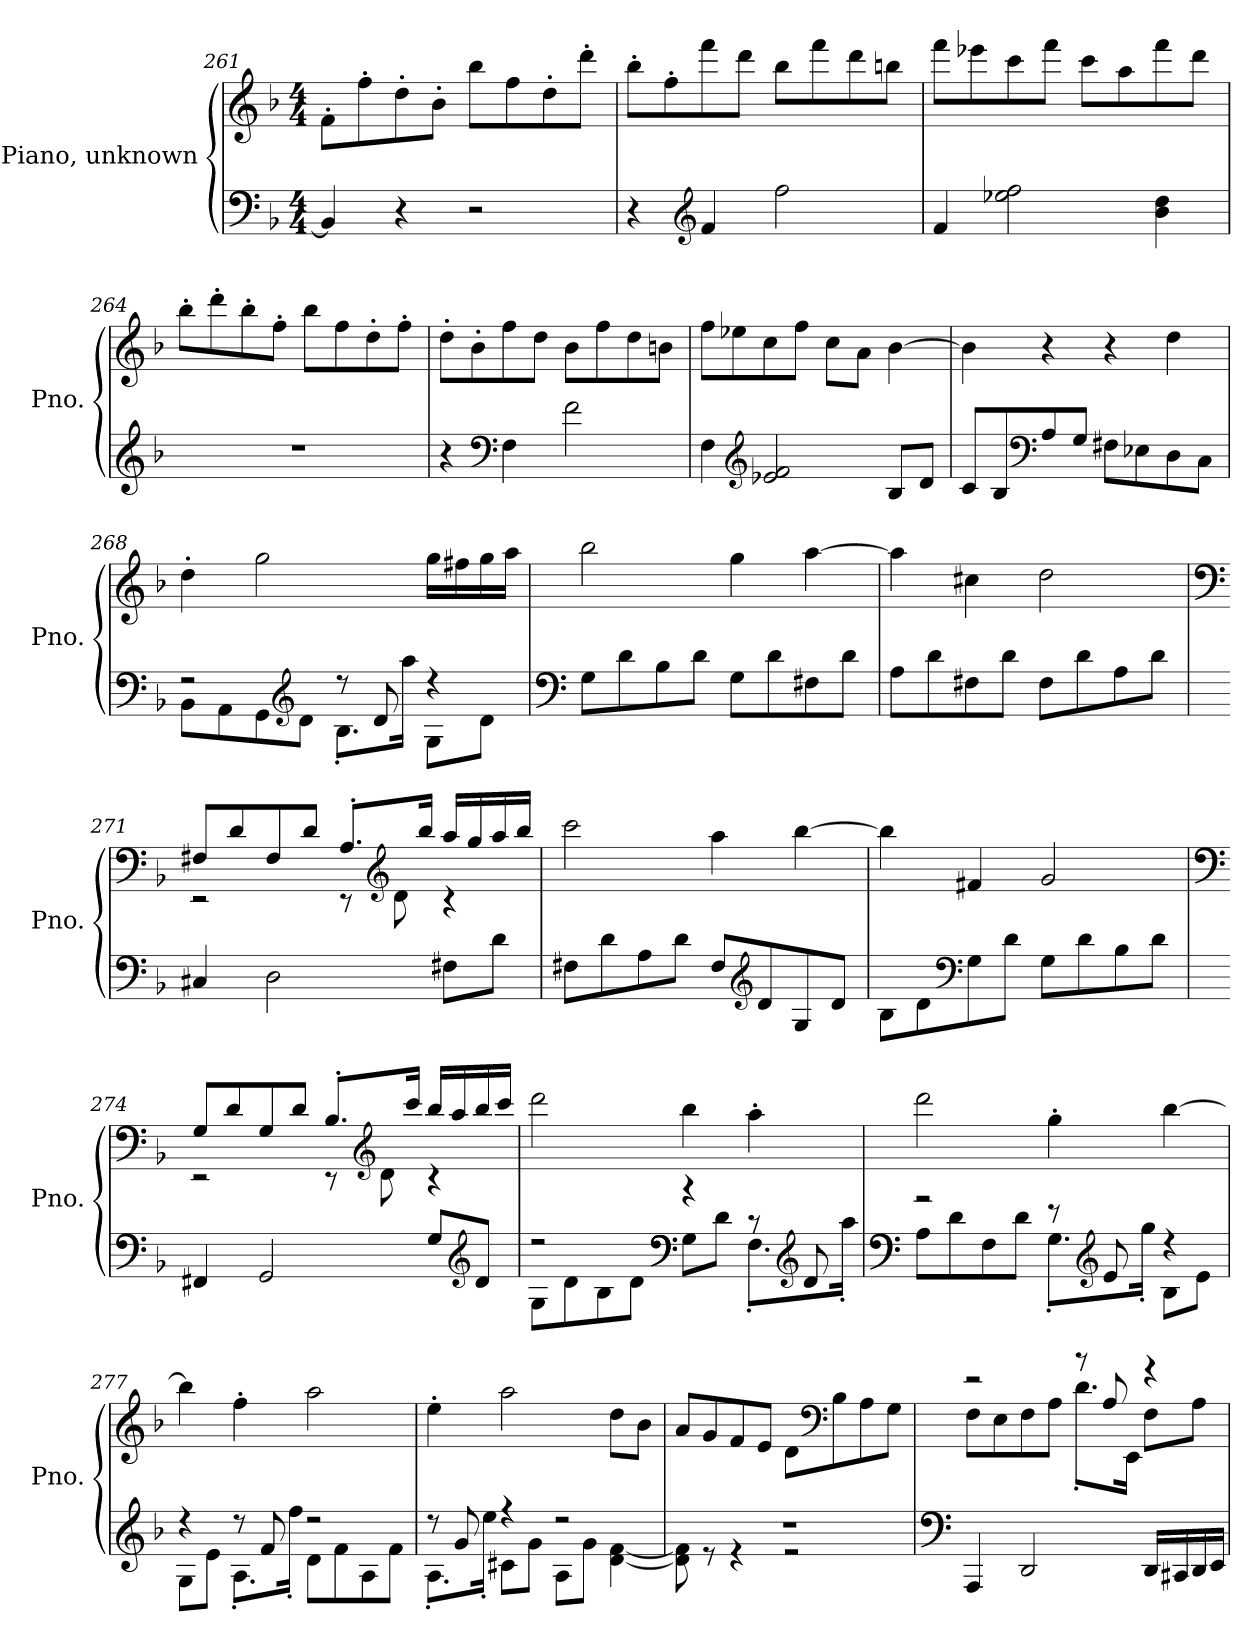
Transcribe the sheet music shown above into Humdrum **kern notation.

**kern	**kern
*part1	*part1
*staff2	*staff1
*I"Piano, unknown	*
*I'Pno.	*
!!LO:LB:g=z
*clefF4	*clefG2
*k[b-]	*k[b-]
*M4/4	*M4/4
=261	=261
4BB-/]	8f'\L
.	8ff'\
4r	8dd'\
.	8b-'\J
2r	8bb-\L
.	8ff\
.	8dd'\
.	8ddd'\J
=262	=262
4r	8bb-'\L
.	8ff'\
*clefG2	*
4f/	8fff\
.	8ddd\J
2ff\	8bb-\L
.	8fff\
.	8ddd\
.	8bbn\J
=263	=263
4f/	8fff\L
.	8eee-X\
2ee-X\ 2ff\	8ccc\
.	8fff\J
.	8ccc\L
.	8aa\
4b-\ 4dd\	8fff\
.	8ddd\J
=264	=264
1r	8bb-'\L
.	8ddd'\
.	8bb-'\
.	8ff'\J
.	8bb-\L
.	8ff\
.	8dd'\
.	8ff'\J
!!LO:LB:g=z
=265	=265
4r	8dd'\L
.	8b-'\
*clefF4	*
4F\	8ff\
.	8dd\J
2f\	8b-\L
.	8ff\
.	8dd\
.	8bn\J
=266	=266
4F\	8ff\L
.	8ee-X\
*clefG2	*
2e-X/ 2f/	8cc\
.	8ff\J
.	8cc\L
.	8a\J
8B-/L	[4b-\
8d/J	.
=267	=267
8c/L	4b-\]
8B-/	.
*clefF4	*
8A/	4r
8G/J	.
8F#X\L	4r
8E-X\	.
8D\	4dd\
8C\J	.
!!LO:PB:g=z
=268	=268
*^	*
2r	8BB-\L	4dd'\
.	8AA\	.
.	8GG\	2gg\
*clefG2	*	*
.	8d\J	.
8r	8.B-'\L	.
8d/	.	.
.	16aa\Jk	.
4r	8G\L	16gg\LL
.	.	16ff#X\
.	8d\J	16gg\
.	.	16aa\JJ
*v	*v	*
=269	=269
*clefF4	*
8G\L	2bb-\
8d\	.
8B-\	.
8d\J	.
8G\L	4gg\
8d\	.
8F#X\	[4aa\
8d\J	.
=270	=270
8A\L	4aa\]
8d\	.
8F#X\	4cc#X\
8d\J	.
8F#\L	2dd\
8d\	.
8A\	.
8d\J	.
!!LO:LB:g=z
=271	=271
*	*clefF4
*	*^
4C#X/	8F#X/L	2r
.	8d/	.
2D\	8F#/	.
.	8d/J	.
.	8.A'/L	8r
*	*clefG2	*
.	.	8d\
.	16bb-/Jk	.
8F#X\L	16aa/LL	4r
.	16gg/	.
8d\J	16aa/	.
.	16bb-/JJ	.
*	*v	*v
=272	=272
8F#X\L	2ccc\
8d\	.
8A\	.
8d\J	.
8F#/L	4aa\
*clefG2	*
8d/	.
8G/	[4bb-\
8d/J	.
=273	=273
8B-\L	4bb-\]
8d\	.
*clefF4	*
8G\	4f#X/
8d\J	.
8G\L	2g/
8d\	.
8B-\	.
8d\J	.
!!LO:LB:g=z
=274	=274
*	*clefF4
*	*^
4FF#X/	8G/L	2r
.	8d/	.
2GG/	8G/	.
.	8d/J	.
.	8.B-'/L	8r
*	*clefG2	*
.	.	8d\
.	16ccc/Jk	.
8G/L	16bb-/LL	4r
.	16aa/	.
*clefG2	*	*
8d/J	16bb-/	.
.	16ccc/JJ	.
*	*v	*v
=275	=275
*^	*
2r	8G\L	2ddd\
.	8d\	.
.	8B-\	.
.	8d\J	.
*clefF4	*	*
4r	8G\L	4bb-\
.	8d\J	.
8r	8.F'\L	4aa'\
*clefG2	*	*
8d/	.	.
.	16aa'\Jk	.
=276	=276	=276
*clefF4	*	*
2r	8A\L	2ddd\
.	8d\	.
.	8F\	.
.	8d\J	.
8r	8.G'\L	4gg'\
*clefG2	*	*
8e/	.	.
.	16gg'\Jk	.
4r	8B-\L	[4bb-\
.	8e\J	.
!!LO:LB:g=z
=277	=277	=277
4r	8G\L	4bb-\]
.	8e\J	.
8r	8.A'\L	4ff'\
8f/	.	.
.	16ff'\Jk	.
2r	8d\L	2aa\
.	8f\	.
.	8A\	.
.	8f\J	.
=278	=278	=278
8r	8.A'\L	4ee'\
8g/	.	.
.	16ee'\Jk	.
4r	8c#X\L	2aa\
.	8g\J	.
2r	8A\L	.
.	8g\J	.
.	[4d\ [4f\	8dd\L
.	.	8b-\J
=279	=279	=279
1r	8d\] 8f\]	8a/L
.	8r	8g/
.	4r	8f/
.	.	8e/J
.	2r	8d\L
*	*	*clefF4
.	.	8B-\
.	.	8A\
.	.	8G\J
*v	*v	*
!!LO:LB:g=z
=280	=280
*clefF4	*
*	*^
4AAA/	2r	8F\L
.	.	8E\
2DD/	.	8F\
.	.	8A\J
.	8r	8.d'\L
.	8A/	.
.	.	16EE\Jk
16DD/LL	4r	8F\L
16CC#X/	.	.
16DD/	.	8A\J
16EE/JJ	.	.
*	*v	*v
=	=
*-	*-
